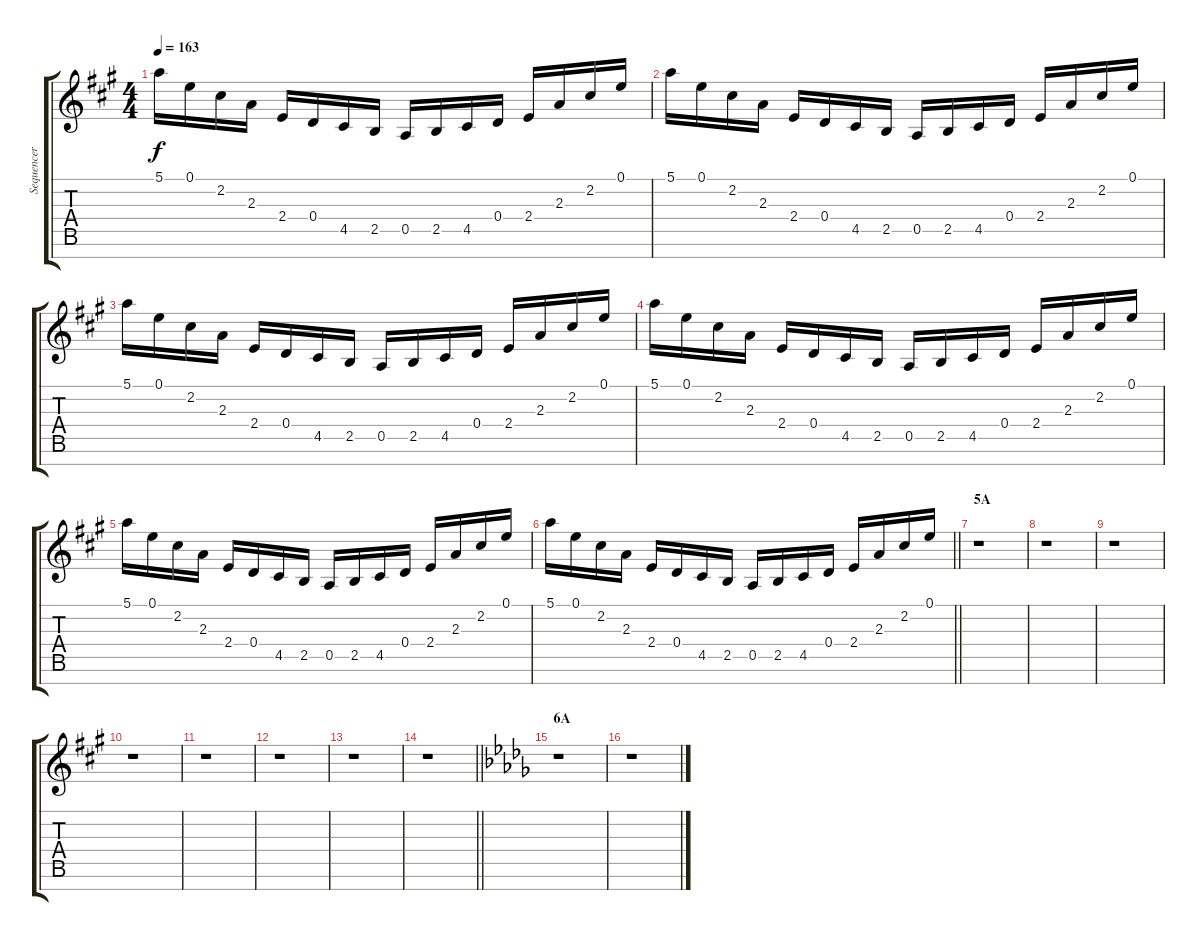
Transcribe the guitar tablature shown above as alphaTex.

\track ("Sequencer" "Sequencer") {instrument lead2sawtooth}
\staff {score tabs}
\tuning (E5 B4 G4 D4 A3 E3 B2) {hide}
\ts (4 4)
\tempo 163
\clef g2
\ks a
5.1.16{dy f} 0.1.16 2.2.16 2.3.16 2.4.16 0.4.16 4.5.16 2.5.16 0.5.16 2.5.16 4.5.16 0.4.16 2.4.16 2.3.16 2.2.16 0.1.16 |
5.1.16 0.1.16 2.2.16 2.3.16 2.4.16 0.4.16 4.5.16 2.5.16 0.5.16 2.5.16 4.5.16 0.4.16 2.4.16 2.3.16 2.2.16 0.1.16 |
5.1.16 0.1.16 2.2.16 2.3.16 2.4.16 0.4.16 4.5.16 2.5.16 0.5.16 2.5.16 4.5.16 0.4.16 2.4.16 2.3.16 2.2.16 0.1.16 |
5.1.16 0.1.16 2.2.16 2.3.16 2.4.16 0.4.16 4.5.16 2.5.16 0.5.16 2.5.16 4.5.16 0.4.16 2.4.16 2.3.16 2.2.16 0.1.16 |
5.1.16 0.1.16 2.2.16 2.3.16 2.4.16 0.4.16 4.5.16 2.5.16 0.5.16 2.5.16 4.5.16 0.4.16 2.4.16 2.3.16 2.2.16 0.1.16 |
\barLineRight lightlight
5.1.16 0.1.16 2.2.16 2.3.16 2.4.16 0.4.16 4.5.16 2.5.16 0.5.16 2.5.16 4.5.16 0.4.16 2.4.16 2.3.16 2.2.16 0.1.16 |
\section ("" "5A")
r.1 |
r.1 |
r.1 |
r.1 |
r.1 |
r.1 |
r.1 |
\barLineRight lightlight
r.1 |
\section ("" "6A")
\ks db
r.1 |
r.1
